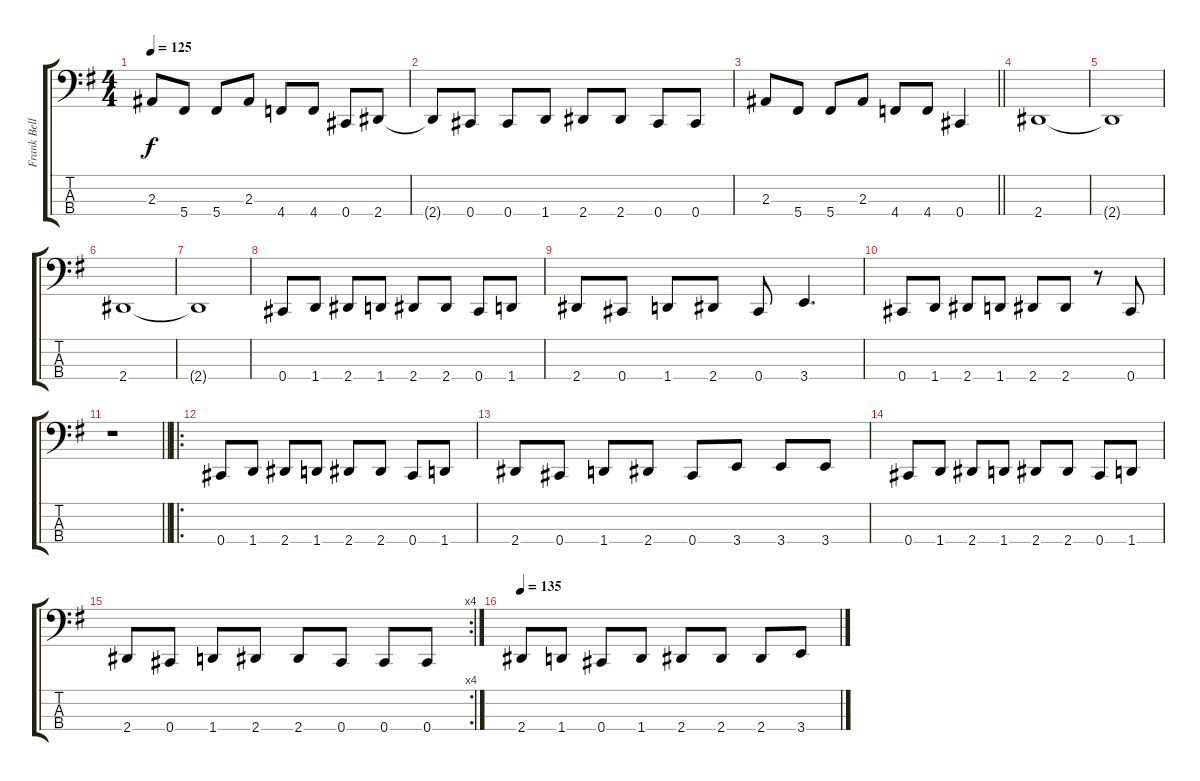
\track ("Frank Bello" "Frank Bell") {instrument electricbassfinger}
\staff {score tabs}
\tuning (Gb2 Db2 Ab1 Db1) {hide}
\ts (4 4)
\tempo 125
\clef f4
\ks g
2.3.8{dy f} 5.4.8 5.4.8 2.3.8 4.4.8 4.4.8 0.4.8 2.4.8 |
2.4{t}.8 0.4.8 0.4.8 1.4.8 2.4.8 2.4.8 0.4.8 0.4.8 |
\barLineRight lightlight
2.3.8 5.4.8 5.4.8 2.3.8 4.4.8 4.4.8 0.4.4 |
2.4.1 |
2.4{t}.1 |
2.4.1 |
2.4{t}.1 |
0.4.8 1.4.8 2.4.8 1.4.8 2.4.8 2.4.8 0.4.8 1.4.8 |
2.4.8 0.4.8 1.4.8 2.4.8 0.4.8 3.4.4{d} |
0.4.8 1.4.8 2.4.8 1.4.8 2.4.8 2.4.8 r.8 0.4.8 |
\barLineRight lightlight
r.1 |
\ro
0.4.8 1.4.8 2.4.8 1.4.8 2.4.8 2.4.8 0.4.8 1.4.8 |
2.4.8 0.4.8 1.4.8 2.4.8 0.4.8 3.4.8 3.4.8 3.4.8 |
0.4.8 1.4.8 2.4.8 1.4.8 2.4.8 2.4.8 0.4.8 1.4.8 |
\rc 4
2.4.8 0.4.8 1.4.8 2.4.8 2.4.8 0.4.8 0.4.8 0.4.8 |
\tempo 135
2.4.8 1.4.8 0.4.8 1.4.8 2.4.8 2.4.8 2.4.8 3.4.8
